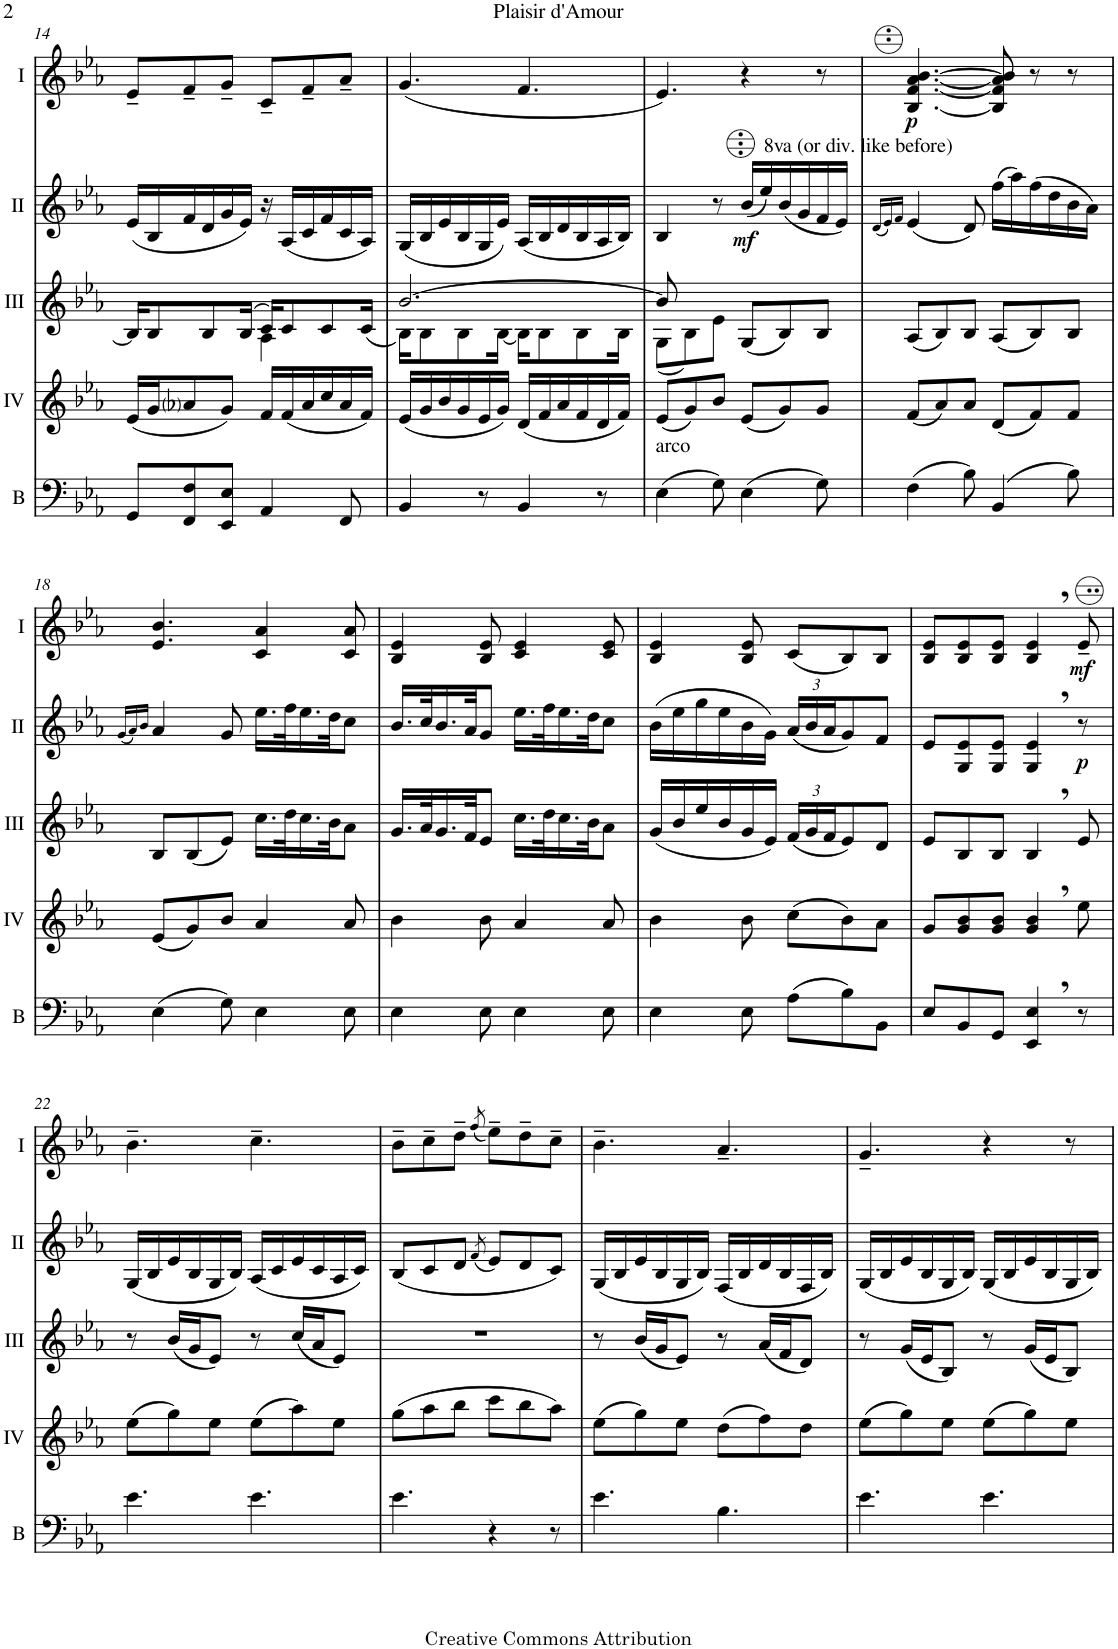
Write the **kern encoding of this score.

**kern	**kern	**kern	**kern	**dynam	**kern	**dynam
*part5	*part4	*part3	*part2	*part2	*part1	*part1
*staff5	*staff4	*staff3	*staff2	*staff2	*staff1	*staff1
*I"Bass	*I"Acc. 4	*I"Acc. 3	*I"Acc. 2	*	*I"Acc. 1	*
*I'B	*	*	*	*	*	*
!!LO:PB:g=z
*clefF4	*clefG2	*clefG2	*clefG2	*	*clefG2	*
*Trd7c12	*Trd7c12	*	*	*	*	*
*k[b-e-a-]	*k[b-e-a-]	*k[b-e-a-]	*k[b-e-a-]	*	*k[b-e-a-]	*
*M6/8	*M6/8	*M6/8	*M6/8	*	*M6/8	*
=14	=14	=14	=14	=14	=14	=14
*	*	*^	*	*	*	*
8GG/L	(16e-/LL	16B-/KL]	4.ryy	(16e-/LL	.	8e-~/L	.
.	16g/J	8B-/	.	16B-/	.	.	.
8FF/ 8F/	8a-i/	.	.	16f/	.	8f~/	.
.	.	8B-/	.	16d/	.	.	.
8EE-/ 8E-/J	8g/J)	.	.	16g/	.	8g~/J	.
.	.	(16B-/Jk	.	16e-/JJ)	.	.	.
4AA-/	16f/LL	16c/KL)	4A-\	16r	.	8c~/L	.
.	(16f/	8c/	.	(16A-/LL	.	.	.
.	16a-/	.	.	16c/	.	8f~/	.
.	16cc/	8c/	.	16f/	.	.	.
8FF/	16a-/	.	8ryy	16c/	.	8a-~/J	.
.	16f/JJ)	(16c/Jk	.	16A-/JJ)	.	.	.
=15	=15	=15	=15	=15	=15	=15	=15
4BB-/	(16e-/LL	[2.b-/	16B-\KL)	(16G/LL	.	(4.g/	.
.	16g/	.	8B-\	16B-/	.	.	.
.	16b-/	.	.	16e-/	.	.	.
.	16g/	.	8B-\	16B-/	.	.	.
8r	16e-/	.	.	16G/	.	.	.
.	16g/JJ)	.	[16B-\Jk	16e-/JJ)	.	.	.
4BB-/	(16d/LL	.	16B-\KL]	(16A-/LL	.	4.f/	.
.	16f/	.	8B-\	16B-/	.	.	.
.	16a-/	.	.	16d/	.	.	.
.	16f/	.	8B-\	16B-/	.	.	.
8r	16d/	.	.	16A-/	.	.	.
.	16f/JJ)	.	16B-\Jk	16B-/JJ)	.	.	.
=16	=16	=16	=16	=16	=16	=16	=16
!LO:TX:a:t=arco	!	!	!	!	!	!	!
(4E-\	(8e-/L	8b-/]	(8G\L	4B-/	.	4.e-/)	.
.	8g/)	8ryy	8B-\)	.	.	.	.
8G\)	8b-/J	8ryy	8e-\J	8r	.	.	.
!	!	!	!	!LO:TX:a:t=8va (or div. like before)	!	!	!
!	!	!	!	!	!LO:DY:b	!	!
(4E-\	(8e-/L	(8G/L	4.ryy	(16b-/LL	mf	4r	.
.	.	.	.	16ee-/)	.	.	.
.	8g/)	8B-/)	.	(16b-/	.	.	.
.	.	.	.	16g/	.	.	.
8G\)	8g/J	8B-/J	.	16f/	.	8r	.
.	.	.	.	16e-/JJ)	.	.	.
*	*	*v	*v	*	*	*	*
=17	=17	=17	=17	=17	=17	=17
.	.	.	(16qd/LL	.	.	.
.	.	.	16qe-/)	.	.	.
.	.	.	16qf/JJ	.	.	.
!	!	!	!	!	!	!LO:DY:b
(4F\	(8f/L	(8A-/L	(4e-/	.	[4.B-/ [4.f/ [4.a-/ [4.b-/	p
.	8a-/)	8B-/)	.	.	.	.
8B-\)	8a-/J	8B-/J	8d/)	.	.	.
(4BB-/	(8d/L	(8A-/L	(16ff\LL	.	8B-/] 8f/] 8a-/] 8b-/]	.
.	.	.	16aa-\)	.	.	.
.	8f/)	8B-/)	(16ff\	.	8r	.
.	.	.	16dd\	.	.	.
8B-\)	8f/J	8B-/J	16b-\	.	8r	.
.	.	.	16a-\JJ)	.	.	.
!!LO:LB:g=z
=18	=18	=18	=18	=18	=18	=18
.	.	.	(16qg/LL	.	.	.
.	.	.	16qa-/)	.	.	.
.	.	.	16qb-/JJ	.	.	.
(4E-\	(8e-/L	8B-/L	4a-/	.	4.e-/ 4.b-/	.
.	8g/)	(8B-/	.	.	.	.
8G\)	8b-/J	8e-/J)	8g/	.	.	.
4E-\	4a-/	16.cc\LL	16.ee-\LL	.	4c/ 4a-/	.
.	.	32dd\K	32ff\K	.	.	.
.	.	16.cc\	16.ee-\	.	.	.
.	.	32b-\JK	32dd\JK	.	.	.
8E-\	8a-/	8a-\J	8cc\J	.	8c/ 8a-/	.
=19	=19	=19	=19	=19	=19	=19
4E-\	4b-\	16.g/LL	16.b-/LL	.	4B-/ 4e-/	.
.	.	32a-/K	32cc/K	.	.	.
.	.	16.g/	16.b-/	.	.	.
.	.	32f/JK	32a-/JK	.	.	.
8E-\	8b-\	8e-/J	8g/J	.	8B-/ 8e-/	.
4E-\	4a-/	16.cc\LL	16.ee-\LL	.	4c/ 4e-/	.
.	.	32dd\K	32ff\K	.	.	.
.	.	16.cc\	16.ee-\	.	.	.
.	.	32b-\JK	32dd\JK	.	.	.
8E-\	8a-/	8a-\J	8cc\J	.	8c/ 8e-/	.
=20	=20	=20	=20	=20	=20	=20
4E-\	4b-\	(16g/LL	(16b-\LL	.	4B-/ 4e-/	.
.	.	16b-/	16ee-\	.	.	.
.	.	16ee-/	16gg\	.	.	.
.	.	16b-/	16ee-\	.	.	.
8E-\	8b-\	16g/	16b-\	.	8B-/ 8e-/	.
.	.	16e-/JJ)	16g\JJ)	.	.	.
*	*	*Xbrackettup	*Xbrackettup	*	*	*
(8A-\L	(8cc\L	(24f/LL	(24a-/LL	.	(8c/L	.
.	.	24g/	24b-/	.	.	.
.	.	24f/J	24a-/J	.	.	.
8B-\)	8b-\)	8e-/)	8g/)	.	8B-/)	.
8BB-\J	8a-\J	8d/J	8f/J	.	8B-/J	.
=21	=21	=21	=21	=21	=21	=21
8E-/L	8g/L	8e-/L	8e-/L	.	8B-/ 8e-/L	.
8BB-/	8g/ 8b-/	8B-/	8G/ 8e-/	.	8B-/ 8e-/	.
8GG/J	8g/ 8b-/J	8B-/J	8G/ 8e-/J	.	8B-/ 8e-/J	.
4EE-/, 4E-/,	4g/, 4b-/,	4B-,/	4G/, 4e-/,	.	4B-/, 4e-/,	.
!	!	!	!	!LO:DY:b	!	!LO:DY:b
8r	8ee-\	8e-/	8r	p	8e-~/	mf
!!LO:LB:g=z
=22	=22	=22	=22	=22	=22	=22
4.e-\	(8ee-\L	8r	(16g/LL	.	4.b-~\	.
.	.	.	16b-/	.	.	.
.	8gg\)	(16b-/LL	16ee-/	.	.	.
.	.	16g/J	16b-/	.	.	.
.	8ee-\J	8e-/J)	16g/	.	.	.
.	.	.	16b-/JJ)	.	.	.
4.e-\	(8ee-\L	8r	(16a-/LL	.	4.cc~\	.
.	.	.	16cc/	.	.	.
.	8aa-\)	(16cc/LL	16ee-/	.	.	.
.	.	16a-/J	16cc/	.	.	.
.	8ee-\J	8e-/J)	16a-/	.	.	.
.	.	.	16cc/JJ)	.	.	.
=23	=23	=23	=23	=23	=23	=23
4.e-\	(8gg\L	2.r	(8b-/L	.	8b-~\L	.
.	8aa-\	.	8cc/	.	8cc~\	.
.	8bb-\J	.	8dd/J	.	8dd~\J	.
.	.	.	(8qff/	.	(8qff/	.
4r	8ccc\L	.	8ee-/L)	.	8ee-~\L)	.
.	8bb-\	.	8dd/	.	8dd~\	.
8r	8aa-\J)	.	8cc/J)	.	8cc~\J	.
=24	=24	=24	=24	=24	=24	=24
4.e-\	(8ee-\L	8r	(16g/LL	.	4.b-~\	.
.	.	.	16b-/	.	.	.
.	8gg\)	(16b-/LL	16ee-/	.	.	.
.	.	16g/J	16b-/	.	.	.
.	8ee-\J	8e-/J)	16g/	.	.	.
.	.	.	16b-/JJ)	.	.	.
4.B-\	(8dd\L	8r	(16f/LL	.	4.a-~/	.
.	.	.	16b-/	.	.	.
.	8ff\)	(16a-/LL	16dd/	.	.	.
.	.	16f/J	16b-/	.	.	.
.	8dd\J	8d/J)	16f/	.	.	.
.	.	.	16b-/JJ)	.	.	.
=25	=25	=25	=25	=25	=25	=25
4.e-\	(8ee-\L	8r	(16g/LL	.	4.g~/	.
.	.	.	16b-/	.	.	.
.	8gg\)	(16g/LL	16ee-/	.	.	.
.	.	16e-/J	16b-/	.	.	.
.	8ee-\J	8B-/J)	16g/	.	.	.
.	.	.	16b-/JJ)	.	.	.
4.e-\	(8ee-\L	8r	(16g/LL	.	4r	.
.	.	.	16b-/	.	.	.
.	8gg\)	(16g/LL	16ee-/	.	.	.
.	.	16e-/J	16b-/	.	.	.
.	8ee-\J	8B-/J)	16g/	.	8r	.
.	.	.	16b-/JJ)	.	.	.
=	=	=	=	=	=	=
*-	*-	*-	*-	*-	*-	*-
